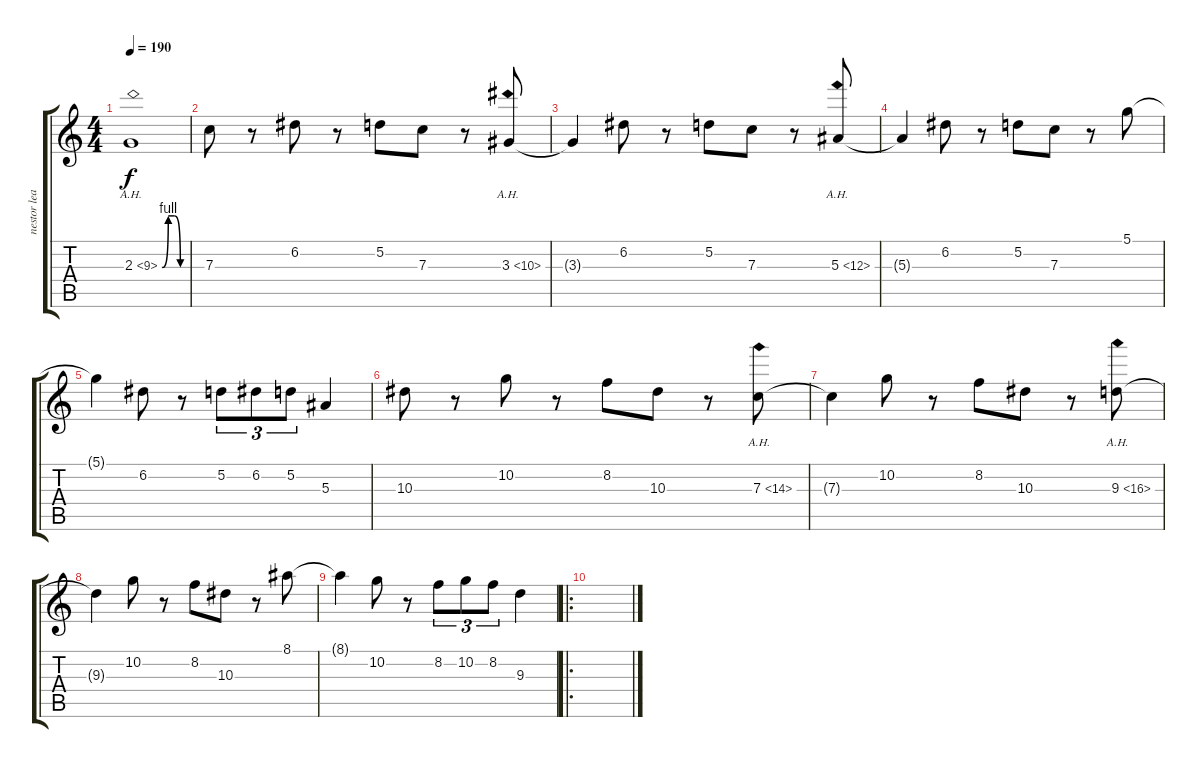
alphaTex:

\track ("nestor lead" "nestor lea") {instrument distortionguitar}
\staff {score tabs}
\tuning (D4 A3 F3 C3 G2 C2) {hide}
\ts (4 4)
\tempo 190
\clef g2
\ks c
2.3{be (custom 0 0 15 4 30 4 45 0 60 0) ah 7}.1{dy f} |
7.3.8 r.8 6.2.8 r.8 5.2.8 7.3.8 r.8 3.3{ah 7}.8 |
3.3{t}.4 6.2.8 r.8 5.2.8 7.3.8 r.8 5.3{ah 7}.8 |
5.3{t}.4 6.2.8 r.8 5.2.8 7.3.8 r.8 5.1.8 |
5.1{t}.4 6.2.8 r.8 5.2.8{tu (3 2)} 6.2.8{tu (3 2)} 5.2.8{tu (3 2)} 5.3.4 |
10.3.8 r.8 10.2.8 r.8 8.2.8 10.3.8 r.8 7.3{ah 7}.8 |
7.3{t}.4 10.2.8 r.8 8.2.8 10.3.8 r.8 9.3{ah 7}.8 |
9.3{t}.4 10.2.8 r.8 8.2.8 10.3.8 r.8 8.1.8 |
8.1{t}.4 10.2.8 r.8 8.2.8{tu (3 2)} 10.2.8{tu (3 2)} 8.2.8{tu (3 2)} 9.3.4 |
\ro
